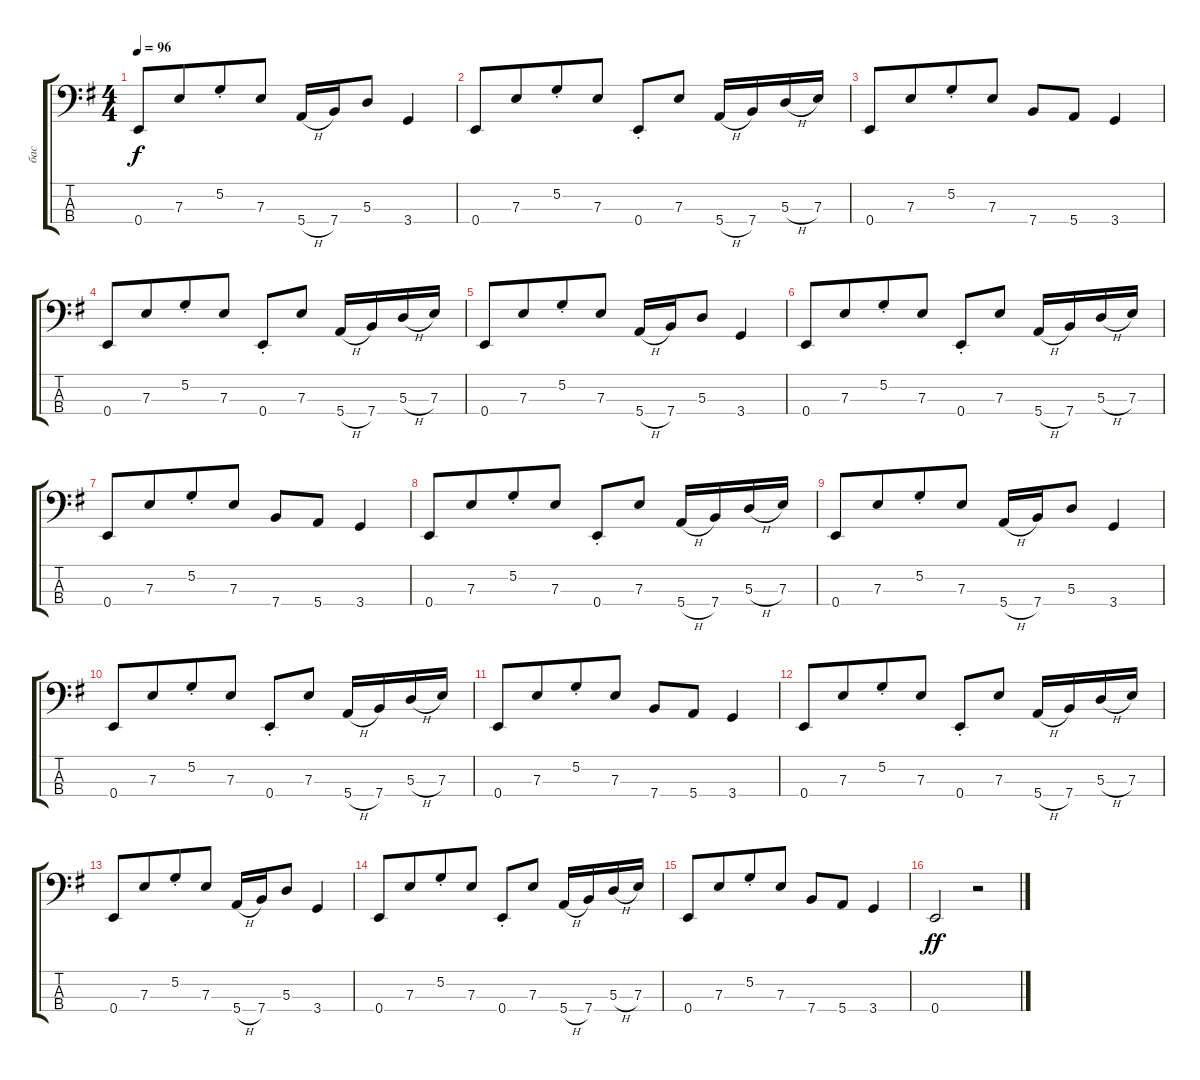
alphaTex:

\track ("бас" "бас") {instrument electricbasspick}
\staff {score tabs}
\tuning (G2 D2 A1 E1) {hide}
\ts (4 4)
\tempo 96
\clef f4
\ks eminor
0.4.8{dy f} 7.3.8{beam merge} 5.2{st}.8 7.3.8 5.4{h}.16 7.4.16 5.3.8 3.4.4 |
0.4.8 7.3.8{beam merge} 5.2{st}.8 7.3.8 0.4{st}.8 7.3.8 5.4{h}.16 7.4.16 5.3{h}.16 7.3.16 |
0.4.8 7.3.8{beam merge} 5.2{st}.8 7.3.8 7.4.8 5.4.8 3.4.4 |
0.4.8 7.3.8{beam merge} 5.2{st}.8 7.3.8 0.4{st}.8 7.3.8 5.4{h}.16 7.4.16 5.3{h}.16 7.3.16 |
0.4.8 7.3.8{beam merge} 5.2{st}.8 7.3.8 5.4{h}.16 7.4.16 5.3.8 3.4.4 |
0.4.8 7.3.8{beam merge} 5.2{st}.8 7.3.8 0.4{st}.8 7.3.8 5.4{h}.16 7.4.16 5.3{h}.16 7.3.16 |
0.4.8 7.3.8{beam merge} 5.2{st}.8 7.3.8 7.4.8 5.4.8 3.4.4 |
0.4.8 7.3.8{beam merge} 5.2{st}.8 7.3.8 0.4{st}.8 7.3.8 5.4{h}.16 7.4.16 5.3{h}.16 7.3.16 |
0.4.8 7.3.8{beam merge} 5.2{st}.8 7.3.8 5.4{h}.16 7.4.16 5.3.8 3.4.4 |
0.4.8 7.3.8{beam merge} 5.2{st}.8 7.3.8 0.4{st}.8 7.3.8 5.4{h}.16 7.4.16 5.3{h}.16 7.3.16 |
0.4.8 7.3.8{beam merge} 5.2{st}.8 7.3.8 7.4.8 5.4.8 3.4.4 |
0.4.8 7.3.8{beam merge} 5.2{st}.8 7.3.8 0.4{st}.8 7.3.8 5.4{h}.16 7.4.16 5.3{h}.16 7.3.16 |
0.4.8 7.3.8{beam merge} 5.2{st}.8 7.3.8 5.4{h}.16 7.4.16 5.3.8 3.4.4 |
0.4.8 7.3.8{beam merge} 5.2{st}.8 7.3.8 0.4{st}.8 7.3.8 5.4{h}.16 7.4.16 5.3{h}.16 7.3.16 |
0.4.8 7.3.8{beam merge} 5.2{st}.8 7.3.8 7.4.8 5.4.8 3.4.4 |
0.4.2{dy ff} r.2
